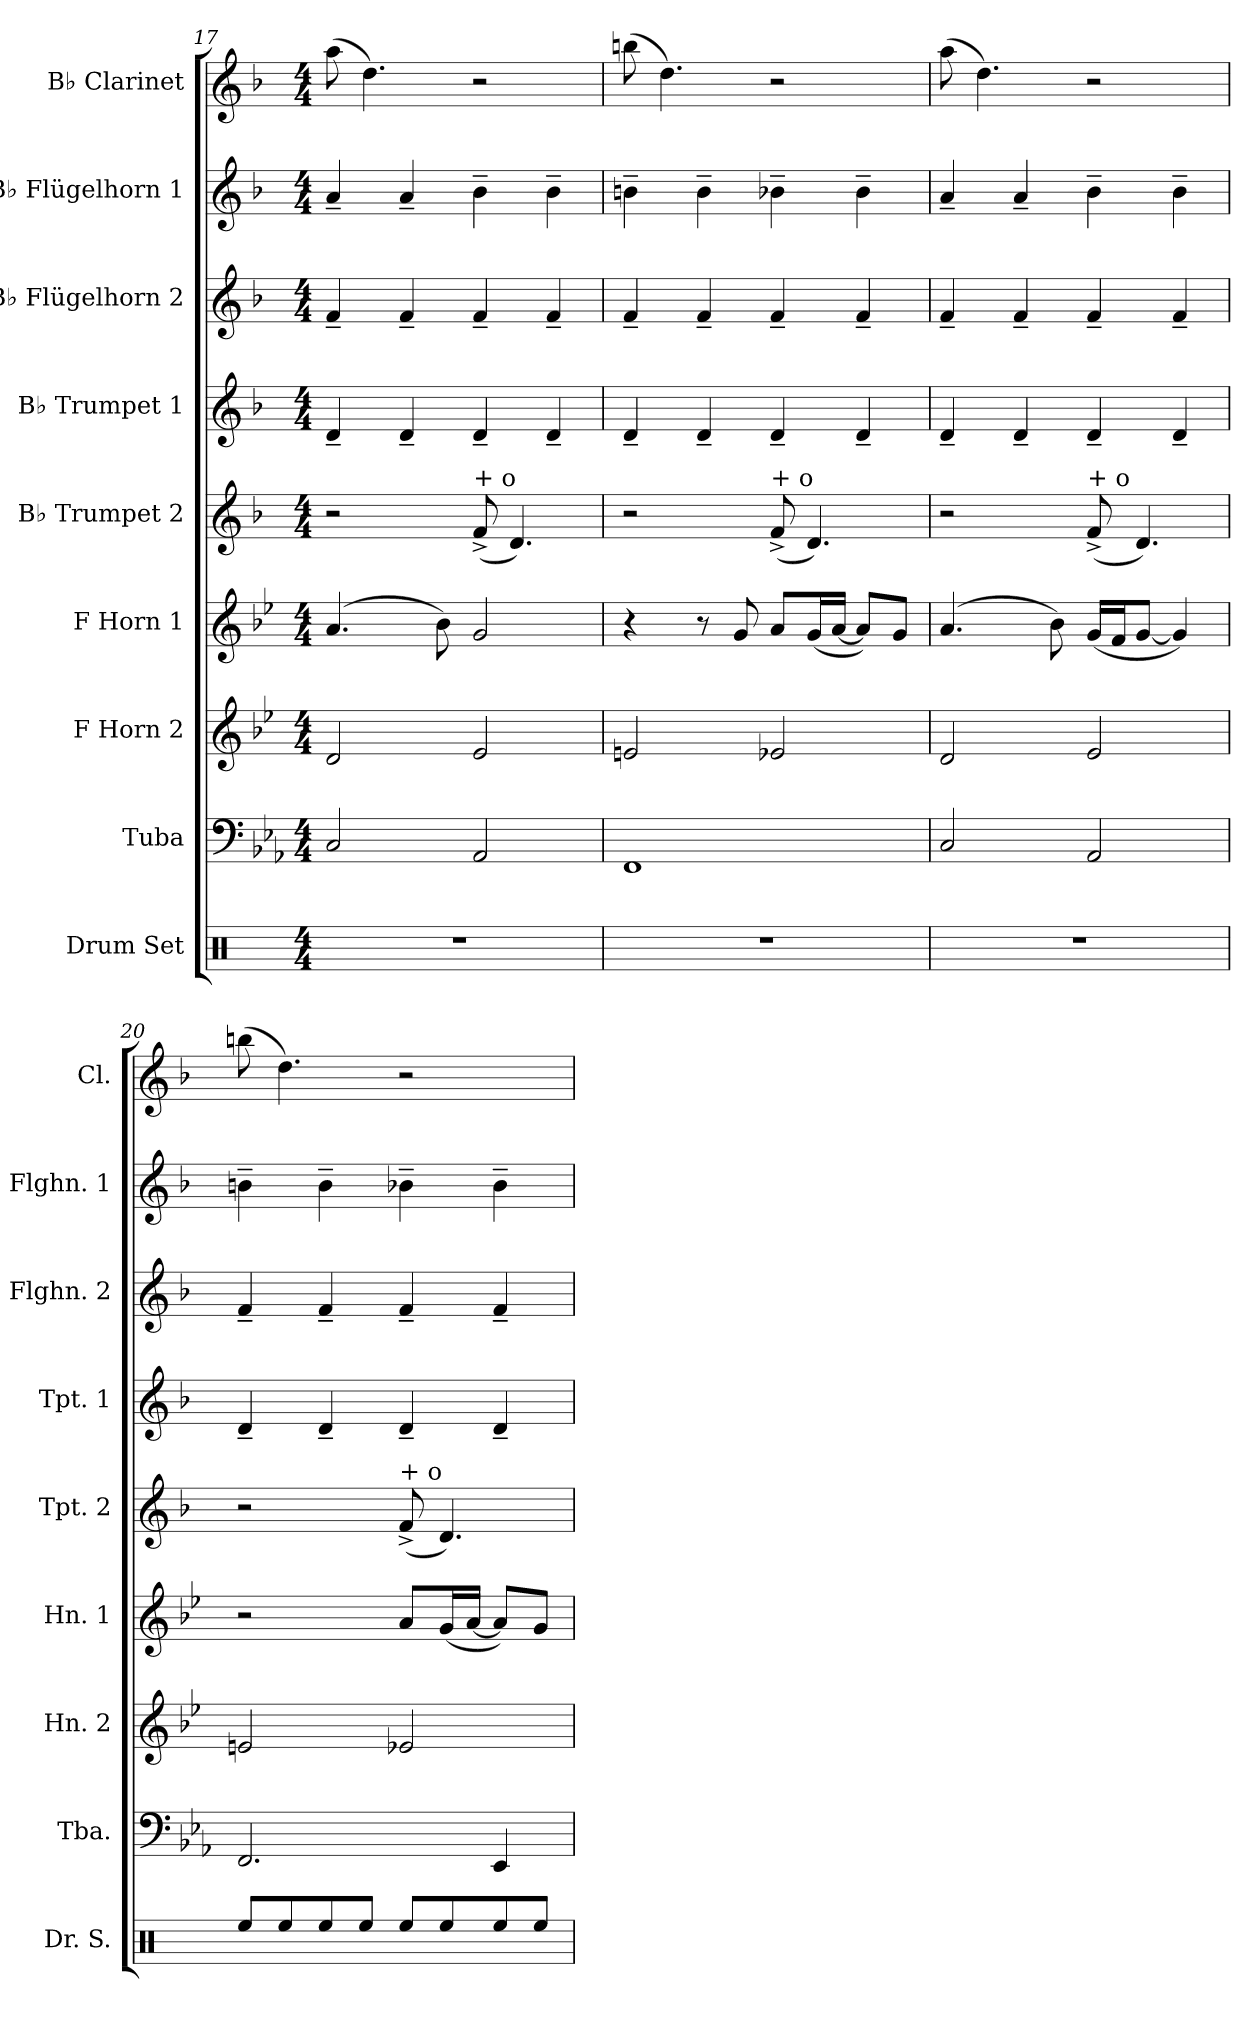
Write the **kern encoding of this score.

**kern	**kern	**kern	**kern	**kern	**kern	**kern	**kern	**kern
*part9	*part8	*part7	*part6	*part5	*part4	*part3	*part2	*part1
*staff9	*staff8	*staff7	*staff6	*staff5	*staff4	*staff3	*staff2	*staff1
*I"Drum Set	*I"Tuba	*I"F Horn 2	*I"F Horn 1	*I"B♭ Trumpet 2	*I"B♭ Trumpet 1	*I"B♭ Flügelhorn 2	*I"B♭ Flügelhorn 1	*I"B♭ Clarinet
*I'Dr. S.	*I'Tba.	*I'Hn. 2	*I'Hn. 1	*I'Tpt. 2	*I'Tpt. 1	*I'Flghn. 2	*I'Flghn. 1	*I'Cl.
*clefX	*clefF4	*clefG2	*clefG2	*clefG2	*clefG2	*clefG2	*clefG2	*clefG2
*	*	*ITrd4c7	*ITrd4c7	*ITrd1c2	*ITrd1c2	*ITrd1c2	*ITrd1c2	*ITrd1c2
*k[]	*k[b-e-a-]	*k[b-e-a-]	*k[b-e-a-]	*k[b-e-a-]	*k[b-e-a-]	*k[b-e-a-]	*k[b-e-a-]	*k[b-e-a-]
*M4/4	*M4/4	*M4/4	*M4/4	*M4/4	*M4/4	*M4/4	*M4/4	*M4/4
=17	=17	=17	=17	=17	=17	=17	=17	=17
1r	2C/	2G/	(4.d/	2r	4c~/	4e-~/	4g~/	(8gg\
.	.	.	.	.	.	.	.	4.cc\)
.	.	.	.	.	4c~/	4e-~/	4g~/	.
.	.	.	8e-\)	.	.	.	.	.
!	!	!	!	!LO:TX:a:t=+   o	!	!	!	!
.	2AA-/	2A-/	2c/	(8e-^/	4c~/	4e-~/	4a-~\	2r
.	.	.	.	4.c/)	.	.	.	.
.	.	.	.	.	4c~/	4e-~/	4a-~\	.
=18	=18	=18	=18	=18	=18	=18	=18	=18
1r	1FF	2An/	4r	2r	4c~/	4e-~/	4an~\	(8aan\
.	.	.	.	.	.	.	.	4.cc\)
.	.	.	8r	.	4c~/	4e-~/	4a~\	.
.	.	.	8c/	.	.	.	.	.
!	!	!	!	!LO:TX:a:t=+   o	!	!	!	!
.	.	2A-X/	8d/L	(8e-^/	4c~/	4e-~/	4a-X~\	2r
.	.	.	(16c/L	4.c/)	.	.	.	.
.	.	.	[16d/JJ	.	.	.	.	.
.	.	.	8d/L])	.	4c~/	4e-~/	4a-~\	.
.	.	.	8c/J	.	.	.	.	.
=19	=19	=19	=19	=19	=19	=19	=19	=19
1r	2C/	2G/	(4.d/	2r	4c~/	4e-~/	4g~/	(8gg\
.	.	.	.	.	.	.	.	4.cc\)
.	.	.	.	.	4c~/	4e-~/	4g~/	.
.	.	.	8e-\)	.	.	.	.	.
!	!	!	!	!LO:TX:a:t=+   o	!	!	!	!
.	2AA-/	2A-/	(16c/LL	(8e-^/	4c~/	4e-~/	4a-~\	2r
.	.	.	16B-/J	.	.	.	.	.
.	.	.	[8c/J	4.c/)	.	.	.	.
.	.	.	4c/])	.	4c~/	4e-~/	4a-~\	.
=20	=20	=20	=20	=20	=20	=20	=20	=20
8Ree/L	2.FF/	2An/	2r	2r	4c~/	4e-~/	4an~\	(8aan\
8Ree/	.	.	.	.	.	.	.	4.cc\)
8Ree/	.	.	.	.	4c~/	4e-~/	4a~\	.
8Ree/J	.	.	.	.	.	.	.	.
!	!	!	!	!LO:TX:a:t=+   o	!	!	!	!
8Ree/L	.	2A-X/	8d/L	(8e-^/	4c~/	4e-~/	4a-X~\	2r
8Ree/	.	.	(16c/L	4.c/)	.	.	.	.
.	.	.	[16d/JJ	.	.	.	.	.
8Ree/	4EE-/	.	8d/L])	.	4c~/	4e-~/	4a-~\	.
8Ree/J	.	.	8c/J	.	.	.	.	.
=	=	=	=	=	=	=	=	=
*-	*-	*-	*-	*-	*-	*-	*-	*-
